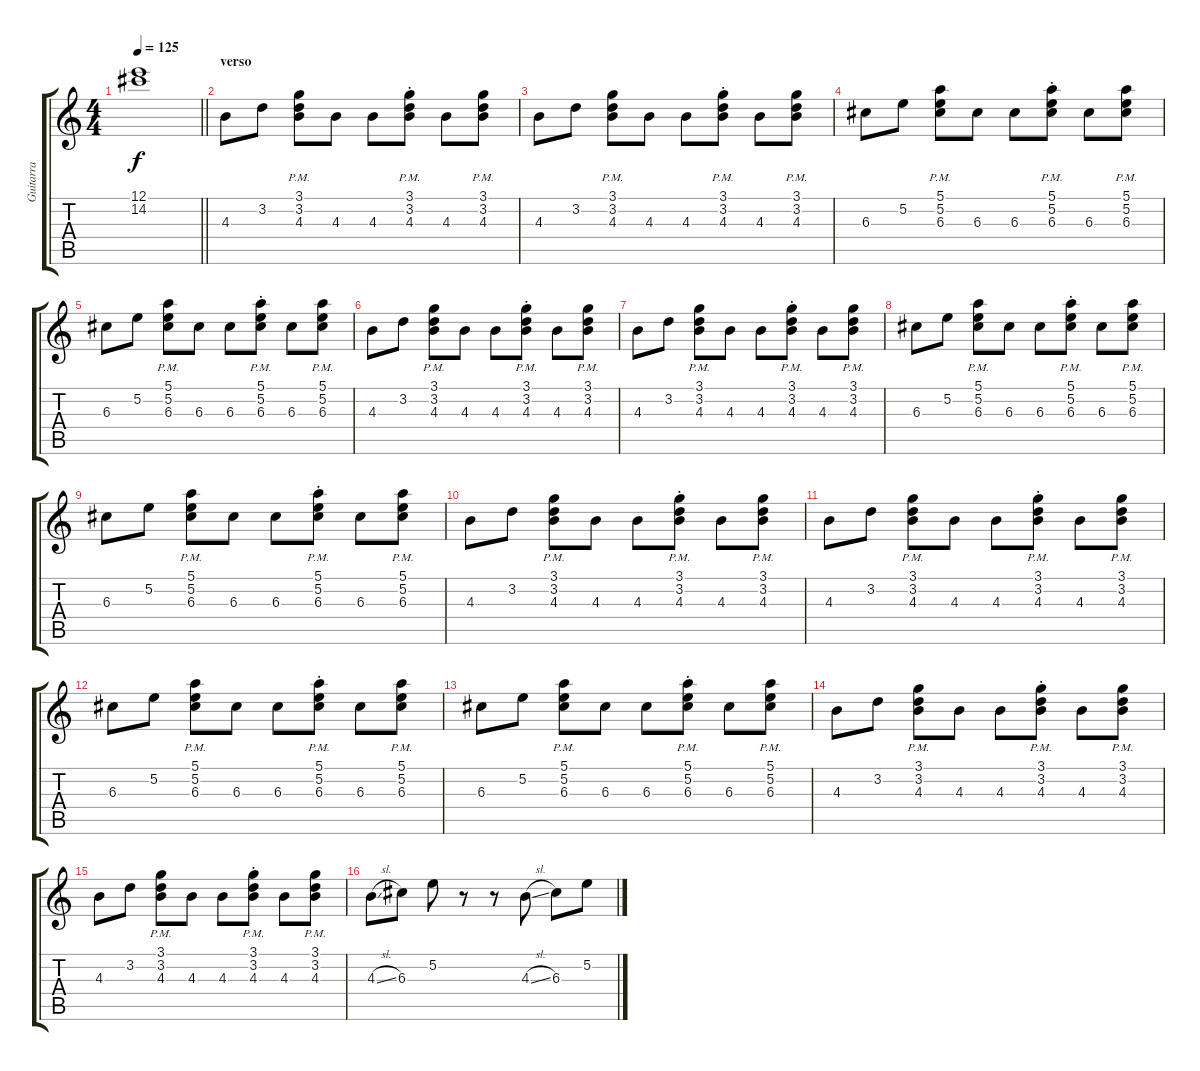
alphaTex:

\track ("Guitarra" "Guitarra") {instrument electricguitarjazz}
\staff {score tabs}
\tuning (E4 B3 G3 D3 A2 E2) {hide}
\ts (4 4)
\tempo 125
\clef g2
\barLineRight lightlight
\ks c
(12.1{t} 14.2{t}).1{dy f} |
\section ("" "verso")
4.3.8{volume 9} 3.2.8 (3.1 3.2{pm} 4.3).8 4.3.8 4.3.8 (3.1 3.2{pm} 4.3{st}).8 4.3.8 (3.1 3.2{pm} 4.3).8 |
4.3.8 3.2.8 (3.1 3.2{pm} 4.3).8 4.3.8 4.3.8 (3.1 3.2{pm} 4.3{st}).8 4.3.8 (3.1 3.2{pm} 4.3).8 |
6.3.8 5.2.8 (5.1 5.2{pm} 6.3).8 6.3.8 6.3.8 (5.1 5.2{pm} 6.3{st}).8 6.3.8 (5.1 5.2{pm} 6.3).8 |
6.3.8 5.2.8 (5.1 5.2{pm} 6.3).8 6.3.8 6.3.8 (5.1 5.2{pm} 6.3{st}).8 6.3.8 (5.1 5.2{pm} 6.3).8 |
4.3.8{volume 9} 3.2.8 (3.1 3.2{pm} 4.3).8 4.3.8 4.3.8 (3.1 3.2{pm} 4.3{st}).8 4.3.8 (3.1 3.2{pm} 4.3).8 |
4.3.8 3.2.8 (3.1 3.2{pm} 4.3).8 4.3.8 4.3.8 (3.1 3.2{pm} 4.3{st}).8 4.3.8 (3.1 3.2{pm} 4.3).8 |
6.3.8 5.2.8 (5.1 5.2{pm} 6.3).8 6.3.8 6.3.8 (5.1 5.2{pm} 6.3{st}).8 6.3.8 (5.1 5.2{pm} 6.3).8 |
6.3.8 5.2.8 (5.1 5.2{pm} 6.3).8 6.3.8 6.3.8 (5.1 5.2{pm} 6.3{st}).8 6.3.8 (5.1 5.2{pm} 6.3).8 |
4.3.8{volume 9} 3.2.8 (3.1 3.2{pm} 4.3).8 4.3.8 4.3.8 (3.1 3.2{pm} 4.3{st}).8 4.3.8 (3.1 3.2{pm} 4.3).8 |
4.3.8 3.2.8 (3.1 3.2{pm} 4.3).8 4.3.8 4.3.8 (3.1 3.2{pm} 4.3{st}).8 4.3.8 (3.1 3.2{pm} 4.3).8 |
6.3.8 5.2.8 (5.1 5.2{pm} 6.3).8 6.3.8 6.3.8 (5.1 5.2{pm} 6.3{st}).8 6.3.8 (5.1 5.2{pm} 6.3).8 |
6.3.8 5.2.8 (5.1 5.2{pm} 6.3).8 6.3.8 6.3.8 (5.1 5.2{pm} 6.3{st}).8 6.3.8 (5.1 5.2{pm} 6.3).8 |
4.3.8{volume 9} 3.2.8 (3.1 3.2{pm} 4.3).8 4.3.8 4.3.8 (3.1 3.2{pm} 4.3{st}).8 4.3.8 (3.1 3.2{pm} 4.3).8 |
4.3.8 3.2.8 (3.1 3.2{pm} 4.3).8 4.3.8 4.3.8 (3.1 3.2{pm} 4.3{st}).8 4.3.8 (3.1 3.2{pm} 4.3).8 |
4.3{sl}.8{volume 11} 6.3.8 5.2.8 r.8 r.8 4.3{sl}.8 6.3.8 5.2.8
